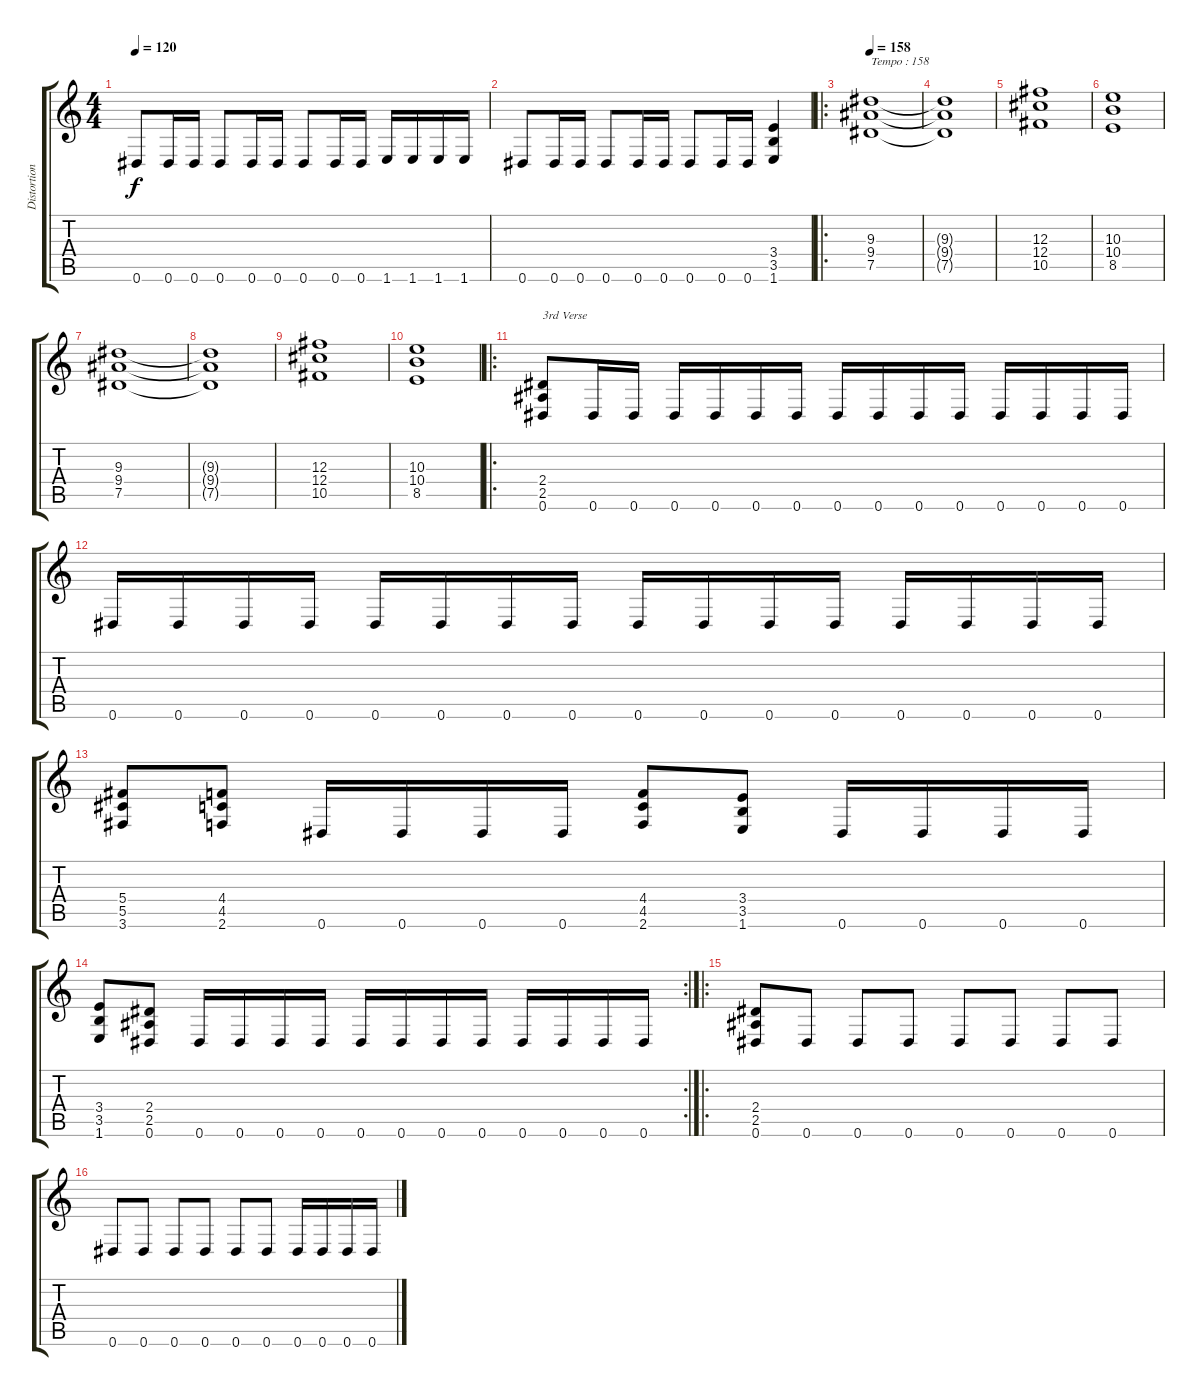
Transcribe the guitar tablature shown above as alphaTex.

\track ("Distortion Guitar I" "Distortion") {instrument distortionguitar}
\staff {score tabs}
\tuning (Eb4 Bb3 Gb3 Db3 Ab2 Eb2) {hide}
\ts (4 4)
\tempo 120
\clef g2
\ks c
0.6.8{dy f} 0.6.16 0.6.16 0.6.8 0.6.16 0.6.16 0.6.8 0.6.16 0.6.16 1.6.16 1.6.16 1.6.16 1.6.16 |
0.6.8 0.6.16 0.6.16 0.6.8 0.6.16 0.6.16 0.6.8 0.6.16 0.6.16 (3.4 3.5 1.6).4 |
\ro
\tempo 158
(9.3 9.4 7.5).1{txt "Tempo : 158"} |
(9.3{t} 9.4{t} 7.5{t}).1 |
(12.3 12.4 10.5).1 |
(10.3 10.4 8.5).1 |
(9.3 9.4 7.5).1 |
(9.3{t} 9.4{t} 7.5{t}).1 |
(12.3 12.4 10.5).1 |
(10.3 10.4 8.5).1 |
\ro
(2.4 2.5 0.6).8{txt "3rd Verse"} 0.6.16 0.6.16 0.6.16 0.6.16 0.6.16 0.6.16 0.6.16 0.6.16 0.6.16 0.6.16 0.6.16 0.6.16 0.6.16 0.6.16 |
0.6.16 0.6.16 0.6.16 0.6.16 0.6.16 0.6.16 0.6.16 0.6.16 0.6.16 0.6.16 0.6.16 0.6.16 0.6.16 0.6.16 0.6.16 0.6.16 |
(5.4 5.5 3.6).8 (4.4 4.5 2.6).8 0.6.16 0.6.16 0.6.16 0.6.16 (4.4 4.5 2.6).8 (3.4 3.5 1.6).8 0.6.16 0.6.16 0.6.16 0.6.16 |
\rc 2
(3.4 3.5 1.6).8 (2.4 2.5 0.6).8 0.6.16 0.6.16 0.6.16 0.6.16 0.6.16 0.6.16 0.6.16 0.6.16 0.6.16 0.6.16 0.6.16 0.6.16 |
\ro
(2.4 2.5 0.6).8 0.6.8 0.6.8 0.6.8 0.6.8 0.6.8 0.6.8 0.6.8 |
0.6.8 0.6.8 0.6.8 0.6.8 0.6.8 0.6.8 0.6.16 0.6.16 0.6.16 0.6.16
